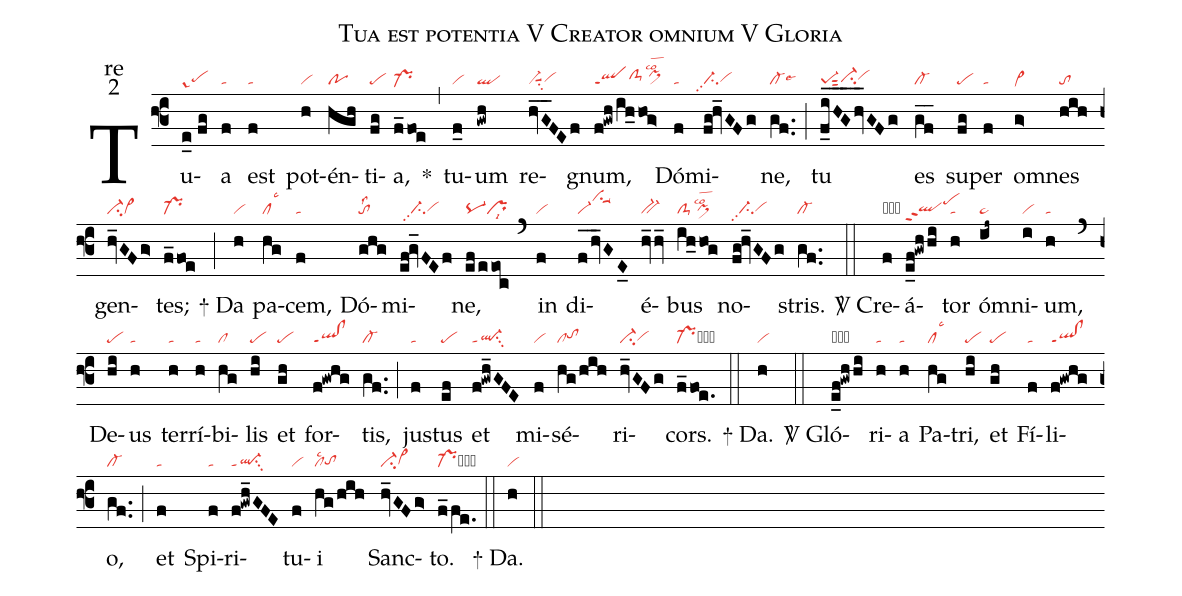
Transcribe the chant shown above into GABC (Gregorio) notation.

name:Tua est potentia V Creator omnium V Gloria;
office-part:re;
mode:2;
nabc-lines:1;
%%
(f3) Tu(e_0//fg|gr-pehg)a(f|ta) est(f|ta)
pot(h|vi)én(hgh|po)ti(fg|pe)a,(f_1foe|pr-he) <sp>*</sp>(,)
tu(f_0|vi)um(gwh|ql)
re(hvG__FEf|vi-suu1su2vihg)gnum,(f!gwh/ih_hog>|qlppt1clS-hhpi>hilsco2)
Dó(f|ta)mi(fg!hv_GFg|ci-pp2vihg)ne,(gf..|cl-lse6) (;)
tu(f_iHGhv____GFg|pe-1sut2ci-hgvihh) es(gf__|cl-)
su(fg|pe)per(f|ta) om(g>|vi>he)nes(hih|to)
gen(hv_GFg>|ci-vi>)tes;(f_1foe|pr-) (;)
<sp>+</sp> Da(h|vi) pa(hg|cllsc3)cem,(f|ta)
Dó(ghg|tolss2)mi(ef!gv_FEf|///ci-pp2vihg)ne,(ef/eeoc|pq-prlsi8) (`)
in(f|vi)
di(f_/hv_GE_0|vi-vihksu1suu1)é(hv_hv_|bv-)bus(ih_hog|clS-pi>hglsco2)
no(fg!hv_GFg|//ci-pp2vihg)stris.(gf..|cl-) (::)

<sp>V/</sp> Cre(f|obvi)á(e_f!gwh/hi|qlhgppt2pehj)tor(h|ta)
óm(ij~|ta>)ni(i|vi)um,(h|ta) (`)
De(hi|pe)us(h|ta) ter(h|ta)rí(h|ta)bi(hg|cl)lis(hi|pe)
et(gh|pe) for(f!gwhg|ql!clppt1)tis,(gf..|cl-) (;)
ju(f|ta)stus(ef|pe) et(f!gwh_GFE|ql-ppt1su3)
mi(f|vi)sé(hg/hih|cltohh)ri(hv_GFg|ci-vihg)cors.(f_1foe.|pr-cb) (::)

<sp>+</sp> Da.(h|vi) (::)

<sp>V/</sp> Gló(e_f!gwh/hi|obqlhgppt2pehj)ri(h|ta)a(h|ta)
Pa(hg|cllsc3)tri,(hi|pe) et(gh|pe)
Fí(f|ta)li(f!gwhg|ql!clppt1)o,(gf..|cl-) (;)
et(f|ta)
Spi(f|ta)ri(f!gwh_GFE|ql-ppt1su3)tu(f|vi)i(hg/hih|cllsc2tohg)
Sanc(hv_GFg>|ci-vi>hg)to.(f_1fe.|pr-cb) (::)

<sp>+</sp> Da.(h|vi) (::)
